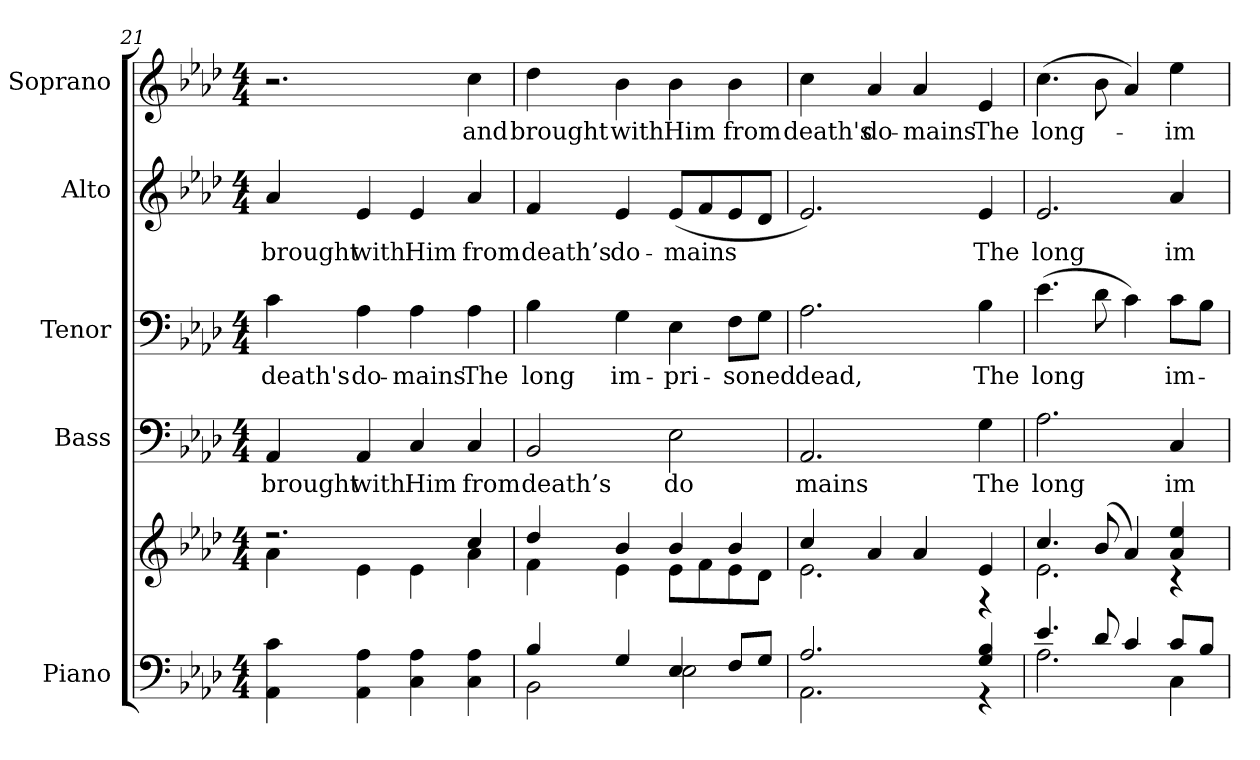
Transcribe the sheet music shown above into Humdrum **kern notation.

**kern	**kern	**kern	**text	**kern	**text	**kern	**text	**kern	**text
*part5	*part5	*part4	*part4	*part3	*part3	*part2	*part2	*part1	*part1
*staff6	*staff5	*staff4	*staff4	*staff3	*staff3	*staff2	*staff2	*staff1	*staff1
*I"Piano	*	*I"Bass	*	*I"Tenor	*	*I"Alto	*	*I"Soprano	*
*I'Pno.	*	*I'B.	*	*I'T.	*	*I'A.	*	*I'S.	*
!!LO:PB:g=z
*clefF4	*clefG2	*clefF4	*	*clefF4	*	*clefG2	*	*clefG2	*
*k[b-e-a-d-]	*k[b-e-a-d-]	*k[b-e-a-d-]	*	*k[b-e-a-d-]	*	*k[b-e-a-d-]	*	*k[b-e-a-d-]	*
*f:	*f:	*f:	*	*f:	*	*f:	*	*f:	*
*M4/4	*M4/4	*M4/4	*	*M4/4	*	*M4/4	*	*M4/4	*
=21	=21	=21	=21	=21	=21	=21	=21	=21	=21
*	*^	*	*	*	*	*	*	*	*
!	!	!	!	!LO:LY:b:color=#000000	!	!	!	!	!	!
!	!	!	!	!	!	!LO:LY:b:color=#000000	!	!	!	!
!	!	!	!	!	!	!	!	!LO:LY:b:color=#000000	!	!
4AA-i\ 4ci	2.r	4a-i\	4AA-i/	brought	4ci\	death's	4a-i/	brought	2.r	.
!	!	!	!	!LO:LY:b:color=#000000	!	!	!	!	!	!
!	!	!	!	!	!	!LO:LY:b:color=#000000	!	!	!	!
!	!	!	!	!	!	!	!	!LO:LY:b:color=#000000	!	!
4AA-i\ 4A-i	.	4e-i\	4AA-i/	with	4A-i\	do-	4e-i/	with	.	.
!	!	!	!	!LO:LY:b:color=#000000	!	!	!	!	!	!
!	!	!	!	!	!	!LO:LY:b:color=#000000	!	!	!	!
!	!	!	!	!	!	!	!	!LO:LY:b:color=#000000	!	!
4Ci\ 4A-i	.	4e-i\	4Ci/	Him	4A-i\	-mains	4e-i/	Him	.	.
!	!	!	!	!LO:LY:b:color=#000000	!	!	!	!	!	!
!	!	!	!	!	!	!LO:LY:b:color=#000000	!	!	!	!
!	!	!	!	!	!	!	!	!LO:LY:b:color=#000000	!	!
!	!	!	!	!	!	!	!	!	!	!LO:LY:b:color=#000000
4Ci\ 4A-i	4cci/	4a-i\	4Ci/	from	4A-i\	The	4a-i/	from	4cci\	and
=22	=22	=22	=22	=22	=22	=22	=22	=22	=22	=22
*^	*	*	*	*	*	*	*	*	*	*
!	!	!	!	!	!LO:LY:b:color=#000000	!	!	!	!	!	!
!	!	!	!	!	!	!	!LO:LY:b:color=#000000	!	!	!	!
!	!	!	!	!	!	!	!	!	!LO:LY:b:color=#000000	!	!
!	!	!	!	!	!	!	!	!	!	!	!LO:LY:b:color=#000000
4B-i/	2BB-i\	4dd-i/	4fi\	2BB-i/	death’s	4B-i\	long	4fi/	death’s	4dd-i\	brought
!	!	!	!	!	!	!	!LO:LY:b:color=#000000	!	!	!	!
!	!	!	!	!	!	!	!	!	!LO:LY:b:color=#000000	!	!
!	!	!	!	!	!	!	!	!	!	!	!LO:LY:b:color=#000000
4Gi/	.	4b-i/	4e-i\	.	.	4Gi\	im-	4e-i/	do-	4b-i\	with
!	!	!	!	!	!LO:LY:b:color=#000000	!	!	!	!	!	!
!	!	!	!	!	!	!	!LO:LY:b:color=#000000	!	!	!	!
!	!	!	!	!	!	!	!	!	!LO:LY:b:color=#000000	!	!
!	!	!	!	!	!	!	!	!	!	!	!LO:LY:b:color=#000000
4E-i/	2E-i\	4b-i/	8e-i\L	2E-i\	do	4E-i\	-pri-	(8e-i/L	-mains	4b-i\	Him
.	.	.	8fi\	.	.	.	.	8fi/	.	.	.
!	!	!	!	!	!	!	!LO:LY:b:color=#000000	!	!	!	!
!	!	!	!	!	!	!	!	!	!	!	!LO:LY:b:color=#000000
8Fi/L	.	4b-i/	8e-i\	.	.	8Fi\L	-soned	8e-i/	.	4b-i\	from
8Gi/J	.	.	8d-i\J	.	.	8Gi\J	.	8d-i/J	.	.	.
=23	=23	=23	=23	=23	=23	=23	=23	=23	=23	=23	=23
!	!	!	!	!	!LO:LY:b:color=#000000	!	!	!	!	!	!
!	!	!	!	!	!	!	!LO:LY:b:color=#000000	!	!	!	!
!	!	!	!	!	!	!	!	!	!	!	!LO:LY:b:color=#000000
2.A-i/	2.AA-i\	4cci/	2.e-i\	2.AA-i/	mains	2.A-i\	dead,	2.e-i/)	.	4cci\	death's
!	!	!	!	!	!	!	!	!	!	!	!LO:LY:b:color=#000000
.	.	4a-i/	.	.	.	.	.	.	.	4a-i/	do-
!	!	!	!	!	!	!	!	!	!	!	!LO:LY:b:color=#000000
.	.	4a-i/	.	.	.	.	.	.	.	4a-i/	-mains
!	!	!	!	!	!LO:LY:b:color=#000000	!	!	!	!	!	!
!	!	!	!	!	!	!	!LO:LY:b:color=#000000	!	!	!	!
!	!	!	!	!	!	!	!	!	!LO:LY:b:color=#000000	!	!
!	!	!	!	!	!	!	!	!	!	!	!LO:LY:b:color=#000000
4Gi/ 4B-i	4r	4e-i/	4r	4Gi\	The	4B-i\	The	4e-i/	The	4e-i/	The
=24	=24	=24	=24	=24	=24	=24	=24	=24	=24	=24	=24
!	!	!	!	!	!LO:LY:b:color=#000000	!	!	!	!	!	!
!	!	!	!	!	!	!	!LO:LY:b:color=#000000	!	!	!	!
!	!	!	!	!	!	!	!	!	!LO:LY:b:color=#000000	!	!
!	!	!	!	!	!	!	!	!	!	!	!LO:LY:b:color=#000000
4.e-i/	2.A-i\	4.cci/	2.e-i\	2.A-i\	long	(4.e-i\	long	2.e-i/	long	(4.cci\	long-
8d-i/	.	(8b-i/	.	.	.	8d-i\	.	.	.	8b-i\	.
4ci/	.	4a-i/)	.	.	.	4ci\)	.	.	.	4a-i/)	.
!	!	!	!	!	!LO:LY:b:color=#000000	!	!	!	!	!	!
!	!	!	!	!	!	!	!LO:LY:b:color=#000000	!	!	!	!
!	!	!	!	!	!	!	!	!	!LO:LY:b:color=#000000	!	!
!	!	!	!	!	!	!	!	!	!	!	!LO:LY:b:color=#000000
8ci/L	4Ci\	4a-i/ 4ee-i	4r	4Ci/	im-	8ci\L	im-	4a-i/	im-	4ee-i\	-im-
8B-i/J	.	.	.	.	.	8B-i\J	.	.	.	.	.
*v	*v	*	*	*	*	*	*	*	*	*	*
*	*v	*v	*	*	*	*	*	*	*	*
=	=	=	=	=	=	=	=	=	=
*-	*-	*-	*-	*-	*-	*-	*-	*-	*-
